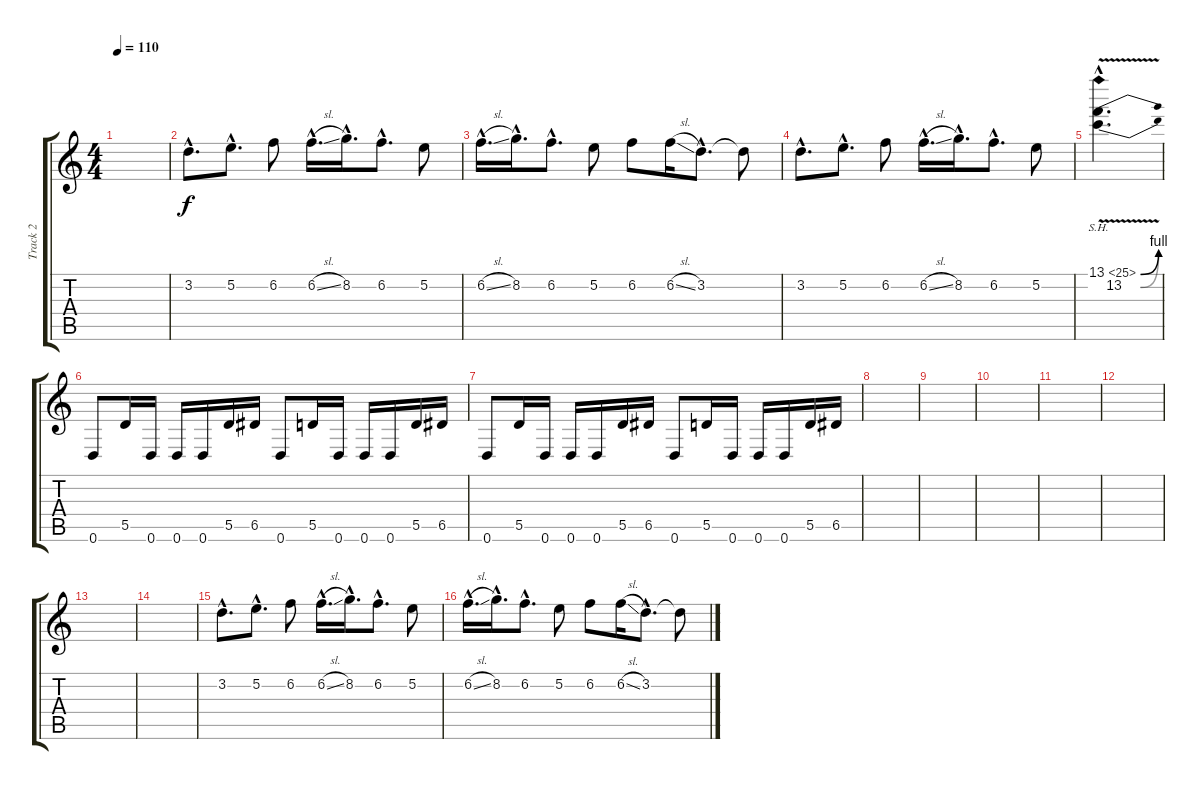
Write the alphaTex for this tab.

\track ("Track 2" "Track 2") {instrument distortionguitar}
\staff {score tabs}
\tuning (E4 B3 G3 D3 A2 D2) {hide}
\ts (4 4)
\tempo 110
\clef g2
\ks c
|
3.2{hac}.8{d dy f volume 16 instrument distortionguitar} 5.2{hac}.8{d} 6.2.8 6.2{sl hac}.16{d} 8.2{hac}.16{d} 6.2{hac}.8{d} 5.2.8 |
6.2{sl hac}.16{d} 8.2{hac}.16{d} 6.2{hac}.8{d} 5.2.8 6.2.8 6.2{sl}.16 3.2{hac}.8{d} 3.2{t}.8 |
3.2{hac}.8{d volume 16 instrument distortionguitar} 5.2{hac}.8{d} 6.2.8 6.2{sl hac}.16{d} 8.2{hac}.16{d} 6.2{hac}.8{d} 5.2.8 |
(13.1{be (bend 0 0 60 4) sh 12 v hac} 13.2{be (bend 0 0 60 4) hac}).4{d} |
0.6.8{volume 11 instrument electricguitarmuted} 5.5.16 0.6.16 0.6.16 0.6.16 5.5.16 6.5.16 0.6.8 5.5.16 0.6.16 0.6.16 0.6.16 5.5.16 6.5.16 |
0.6.8 5.5.16 0.6.16 0.6.16 0.6.16 5.5.16 6.5.16 0.6.8 5.5.16 0.6.16 0.6.16 0.6.16 5.5.16 6.5.16 |
|
|
|
|
|
|
|
3.2{hac}.8{d volume 16 instrument distortionguitar} 5.2{hac}.8{d} 6.2.8 6.2{sl hac}.16{d} 8.2{hac}.16{d} 6.2{hac}.8{d} 5.2.8 |
6.2{sl hac}.16{d} 8.2{hac}.16{d} 6.2{hac}.8{d} 5.2.8 6.2.8 6.2{sl}.16 3.2{hac}.8{d} 3.2{t}.8
